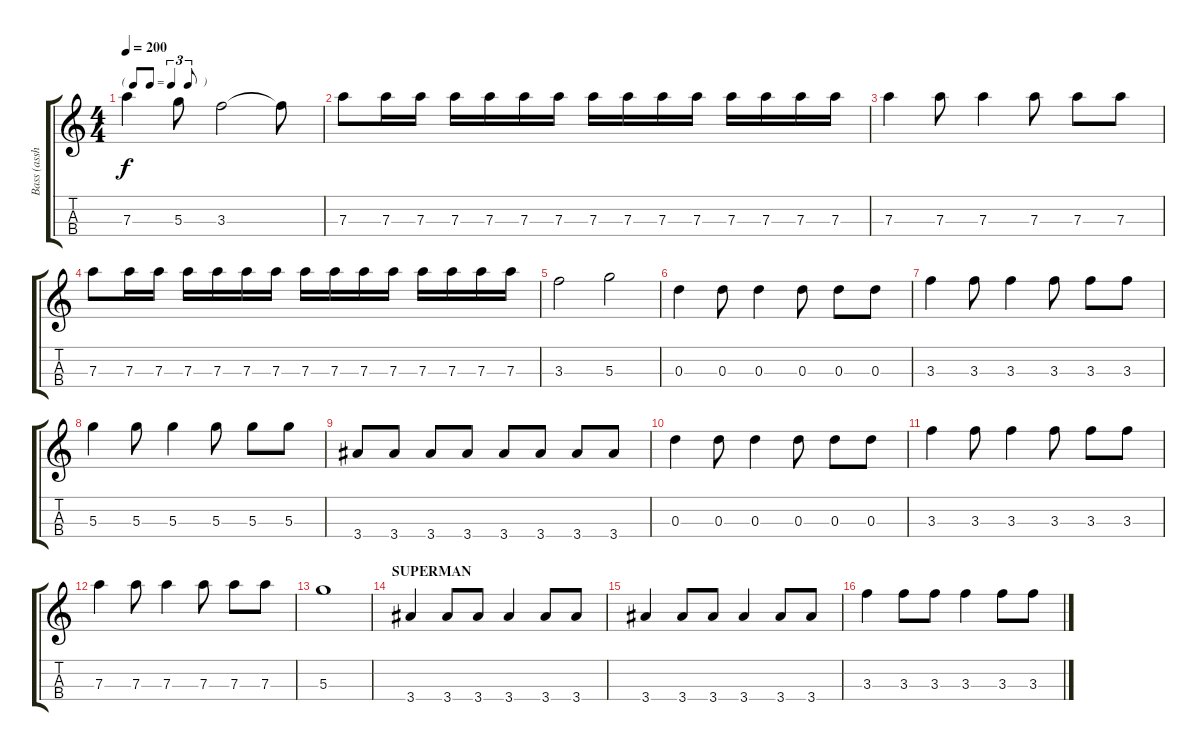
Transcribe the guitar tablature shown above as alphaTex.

\track ("Bass (asshole)" "Bass (assh") {instrument electricbasspick}
\staff {score tabs}
\tuning (E5 A4 D4 G3) {hide}
\ts (4 4)
\tf triplet8th
\tempo 200
\clef g2
\ks c
7.3.4{dy f} 5.3.8 3.3.2 3.3{t}.8 |
7.3.8 7.3.16 7.3.16 7.3.16 7.3.16 7.3.16 7.3.16 7.3.16 7.3.16 7.3.16 7.3.16 7.3.16 7.3.16 7.3.16 7.3.16 |
7.3.4 7.3.8 7.3.4 7.3.8 7.3.8 7.3.8 |
7.3.8 7.3.16 7.3.16 7.3.16 7.3.16 7.3.16 7.3.16 7.3.16 7.3.16 7.3.16 7.3.16 7.3.16 7.3.16 7.3.16 7.3.16 |
3.3.2 5.3.2 |
0.3.4 0.3.8 0.3.4 0.3.8 0.3.8 0.3.8 |
3.3.4 3.3.8 3.3.4 3.3.8 3.3.8 3.3.8 |
5.3.4 5.3.8 5.3.4 5.3.8 5.3.8 5.3.8 |
3.4.8 3.4.8 3.4.8 3.4.8 3.4.8 3.4.8 3.4.8 3.4.8 |
0.3.4 0.3.8 0.3.4 0.3.8 0.3.8 0.3.8 |
3.3.4 3.3.8 3.3.4 3.3.8 3.3.8 3.3.8 |
7.3.4 7.3.8 7.3.4 7.3.8 7.3.8 7.3.8 |
5.3.1 |
\section ("" "SUPERMAN")
3.4.4 3.4.8 3.4.8 3.4.4 3.4.8 3.4.8 |
3.4.4 3.4.8 3.4.8 3.4.4 3.4.8 3.4.8 |
3.3.4 3.3.8 3.3.8 3.3.4 3.3.8 3.3.8
